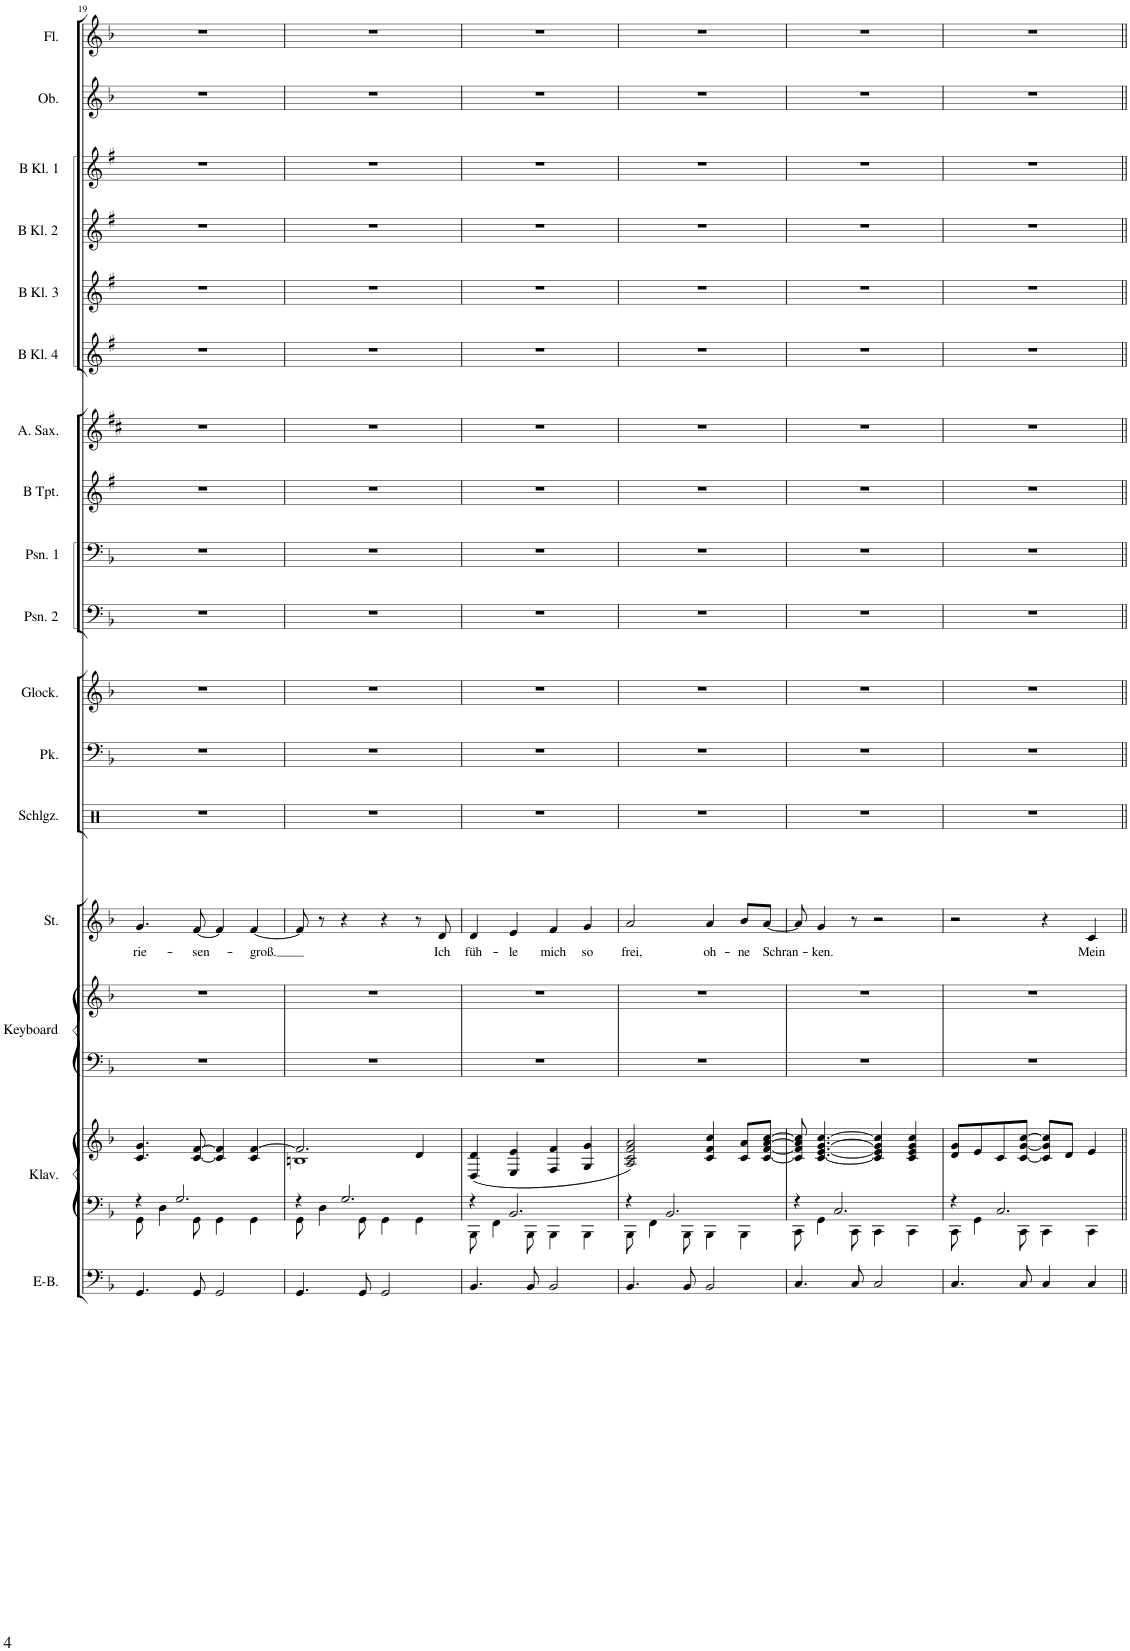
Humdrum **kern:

**kern	**kern	**kern	**kern	**kern	**kern	**text	**kern	**kern	**kern	**kern	**kern	**kern	**kern	**kern	**kern	**kern	**kern	**kern	**kern
*part17	*part16	*part16	*part15	*part15	*part14	*part14	*part13	*part12	*part11	*part10	*part9	*part8	*part7	*part6	*part5	*part4	*part3	*part2	*part1
*staff19	*staff18	*staff17	*staff16	*staff15	*staff14	*staff14	*staff13	*staff12	*staff11	*staff10	*staff9	*staff8	*staff7	*staff6	*staff5	*staff4	*staff3	*staff2	*staff1
*I"E-Bass (Gerhard)	*I"Klavier (Lisa)	*	*I"Keyboard (Strings)	*	*I"Stimme	*	*I"Schlagzeug	*I"Pauke	*I"Glockenspiel	*I"Posaune 2	*I"Posaune 1	*I"Trompete in B	*I"Altsaxophon	*I"Klarinette in B 4	*I"Klarinette in B 3	*I"Klarinette in B 2	*I"Klarinette in B 1	*I"Oboe	*I"Flöte
*I'E-B.	*I'Klav.	*	*I'Keyboard	*	*I'St.	*	*I'Schlgz.	*I'Pk.	*I'Glock.	*I'Psn. 2	*I'Psn. 1	*	*I'A. Sax.	*	*	*	*	*I'Ob.	*I'Fl.
!!LO:PB:g=z
*clefF4	*clefF4	*clefG2	*clefF4	*clefG2	*clefG2	*	*clefX	*clefF4	*clefG2	*clefF4	*clefF4	*clefG2	*clefG2	*clefG2	*clefG2	*clefG2	*clefG2	*clefG2	*clefG2
*ITrd7c12	*	*	*	*	*	*	*	*	*ITrd-14c-24	*	*	*ITrd1c2	*ITrd5c9	*ITrd1c2	*ITrd1c2	*ITrd1c2	*ITrd1c2	*	*
*k[b-]	*k[b-]	*k[b-]	*k[b-]	*k[b-]	*k[b-]	*	*k[]	*k[b-]	*k[b-]	*k[b-]	*k[b-]	*k[f#]	*k[f#c#]	*k[f#]	*k[f#]	*k[f#]	*k[f#]	*k[b-]	*k[b-]
=19	=19	=19	=19	=19	=19	=19	=19	=19	=19	=19	=19	=19	=19	=19	=19	=19	=19	=19	=19
*	*^	*	*	*	*	*	*	*	*	*	*	*	*	*	*	*	*	*	*
!	!	!	!	!	!	!	!LO:LY:b	!	!	!	!	!	!	!	!	!	!	!	!	!
4.GG/	4r	8GG\	4.c/ 4.g/	1r	1r	4.g/	rie-	1r	1r	1r	1r	1r	1r	1r	1r	1r	1r	1r	1r	1r
.	.	4D\	.	.	.	.	.	.	.	.	.	.	.	.	.	.	.	.	.	.
.	2.G/	.	.	.	.	.	.	.	.	.	.	.	.	.	.	.	.	.	.	.
!	!	!	!	!	!	!	!LO:LY:b	!	!	!	!	!	!	!	!	!	!	!	!	!
8GG/	.	8GG\	[8c/ [8f/	.	.	[8f/	-sen-	.	.	.	.	.	.	.	.	.	.	.	.	.
2GG/	.	4GG\	4c/] 4f/]	.	.	4f/]	.	.	.	.	.	.	.	.	.	.	.	.	.	.
!	!	!	!	!	!	!	!LO:LY:b	!	!	!	!	!	!	!	!	!	!	!	!	!
.	.	4GG\	4c/ [4f/	.	.	[4f/	-groß.	.	.	.	.	.	.	.	.	.	.	.	.	.
=20	=20	=20	=20	=20	=20	=20	=20	=20	=20	=20	=20	=20	=20	=20	=20	=20	=20	=20	=20	=20
*	*	*	*^	*	*	*	*	*	*	*	*	*	*	*	*	*	*	*	*	*
4.GG/	4r	8GG\	2.f/]	1Bn	1r	1r	8f/]	.	1r	1r	1r	1r	1r	1r	1r	1r	1r	1r	1r	1r	1r
.	.	4D\	.	.	.	.	8r	.	.	.	.	.	.	.	.	.	.	.	.	.	.
.	2.G/	.	.	.	.	.	4r	.	.	.	.	.	.	.	.	.	.	.	.	.	.
8GG/	.	8GG\	.	.	.	.	.	.	.	.	.	.	.	.	.	.	.	.	.	.	.
2GG/	.	4GG\	.	.	.	.	4r	.	.	.	.	.	.	.	.	.	.	.	.	.	.
.	.	4GG\	4d/	.	.	.	8r	.	.	.	.	.	.	.	.	.	.	.	.	.	.
!	!	!	!	!	!	!	!	!LO:LY:b	!	!	!	!	!	!	!	!	!	!	!	!	!
.	.	.	.	.	.	.	8d/	Ich	.	.	.	.	.	.	.	.	.	.	.	.	.
*	*	*	*v	*v	*	*	*	*	*	*	*	*	*	*	*	*	*	*	*	*	*
=21	=21	=21	=21	=21	=21	=21	=21	=21	=21	=21	=21	=21	=21	=21	=21	=21	=21	=21	=21	=21
!	!	!	!	!	!	!	!LO:LY:b	!	!	!	!	!	!	!	!	!	!	!	!	!
4.BB-/	4r	8BBB-\	(4D/ 4d/	1r	1r	4d/	füh-	1r	1r	1r	1r	1r	1r	1r	1r	1r	1r	1r	1r	1r
.	.	4FF\	.	.	.	.	.	.	.	.	.	.	.	.	.	.	.	.	.	.
!	!	!	!	!	!	!	!LO:LY:b	!	!	!	!	!	!	!	!	!	!	!	!	!
.	2.BB-/	.	4E/ 4e/	.	.	4e/	-le	.	.	.	.	.	.	.	.	.	.	.	.	.
8BB-/	.	8BBB-\	.	.	.	.	.	.	.	.	.	.	.	.	.	.	.	.	.	.
!	!	!	!	!	!	!	!LO:LY:b	!	!	!	!	!	!	!	!	!	!	!	!	!
2BB-/	.	4BBB-\	4F/ 4f/	.	.	4f/	mich	.	.	.	.	.	.	.	.	.	.	.	.	.
!	!	!	!	!	!	!	!LO:LY:b	!	!	!	!	!	!	!	!	!	!	!	!	!
.	.	4BBB-\	4G/ 4g/	.	.	4g/	so	.	.	.	.	.	.	.	.	.	.	.	.	.
=22	=22	=22	=22	=22	=22	=22	=22	=22	=22	=22	=22	=22	=22	=22	=22	=22	=22	=22	=22	=22
!	!	!	!	!	!	!	!LO:LY:b	!	!	!	!	!	!	!	!	!	!	!	!	!
4.BB-/	4r	8BBB-\	2A/ 2c/ 2f/ 2a/)	1r	1r	2a/	frei,	1r	1r	1r	1r	1r	1r	1r	1r	1r	1r	1r	1r	1r
.	.	4FF\	.	.	.	.	.	.	.	.	.	.	.	.	.	.	.	.	.	.
.	2.BB-/	.	.	.	.	.	.	.	.	.	.	.	.	.	.	.	.	.	.	.
8BB-/	.	8BBB-\	.	.	.	.	.	.	.	.	.	.	.	.	.	.	.	.	.	.
!	!	!	!	!	!	!	!LO:LY:b	!	!	!	!	!	!	!	!	!	!	!	!	!
2BB-/	.	4BBB-\	4c/ 4f/ 4cc/	.	.	4a/	oh-	.	.	.	.	.	.	.	.	.	.	.	.	.
!	!	!	!	!	!	!	!LO:LY:b	!	!	!	!	!	!	!	!	!	!	!	!	!
.	.	4BBB-\	8c/ 8a/L	.	.	8b-/L	-ne	.	.	.	.	.	.	.	.	.	.	.	.	.
!	!	!	!	!	!	!	!LO:LY:b	!	!	!	!	!	!	!	!	!	!	!	!	!
.	.	.	[8c/ [8f/ [8a/ [8cc/J	.	.	[8a/J	Schran-	.	.	.	.	.	.	.	.	.	.	.	.	.
=23	=23	=23	=23	=23	=23	=23	=23	=23	=23	=23	=23	=23	=23	=23	=23	=23	=23	=23	=23	=23
4.C/	4r	8CC\	8c/] 8f/] 8a/] 8cc/]	1r	1r	8a/]	.	1r	1r	1r	1r	1r	1r	1r	1r	1r	1r	1r	1r	1r
!	!	!	!	!	!	!	!LO:LY:b	!	!	!	!	!	!	!	!	!	!	!	!	!
.	.	4GG\	[4.c/ [4.e/ [4.g/ [4.cc/	.	.	4g/	-ken.	.	.	.	.	.	.	.	.	.	.	.	.	.
.	2.C/	.	.	.	.	.	.	.	.	.	.	.	.	.	.	.	.	.	.	.
8C/	.	8CC\	.	.	.	8r	.	.	.	.	.	.	.	.	.	.	.	.	.	.
2C/	.	4CC\	4c/] 4e/] 4g/] 4cc/]	.	.	2r	.	.	.	.	.	.	.	.	.	.	.	.	.	.
.	.	4CC\	4c/ 4e/ 4g/ 4cc/	.	.	.	.	.	.	.	.	.	.	.	.	.	.	.	.	.
=24	=24	=24	=24	=24	=24	=24	=24	=24	=24	=24	=24	=24	=24	=24	=24	=24	=24	=24	=24	=24
4.C/	4r	8CC\	8d/ 8g/L	1r	1r	2r	.	1r	1r	1r	1r	1r	1r	1r	1r	1r	1r	1r	1r	1r
.	.	4GG\	8e/	.	.	.	.	.	.	.	.	.	.	.	.	.	.	.	.	.
.	2.C/	.	8c/	.	.	.	.	.	.	.	.	.	.	.	.	.	.	.	.	.
8C/	.	8CC\	[8c/ [8g/ [8cc/J	.	.	.	.	.	.	.	.	.	.	.	.	.	.	.	.	.
4C/	.	4CC\	8c/] 8g/] 8cc/]L	.	.	4r	.	.	.	.	.	.	.	.	.	.	.	.	.	.
.	.	.	8d/J	.	.	.	.	.	.	.	.	.	.	.	.	.	.	.	.	.
!	!	!	!	!	!	!	!LO:LY:b	!	!	!	!	!	!	!	!	!	!	!	!	!
4C/	.	4CC\	4e/	.	.	4c/	Mein	.	.	.	.	.	.	.	.	.	.	.	.	.
*	*v	*v	*	*	*	*	*	*	*	*	*	*	*	*	*	*	*	*	*	*
=||	=||	=||	=||	=||	=||	=||	=||	=||	=||	=||	=||	=||	=||	=||	=||	=||	=||	=||	=||
*-	*-	*-	*-	*-	*-	*-	*-	*-	*-	*-	*-	*-	*-	*-	*-	*-	*-	*-	*-
